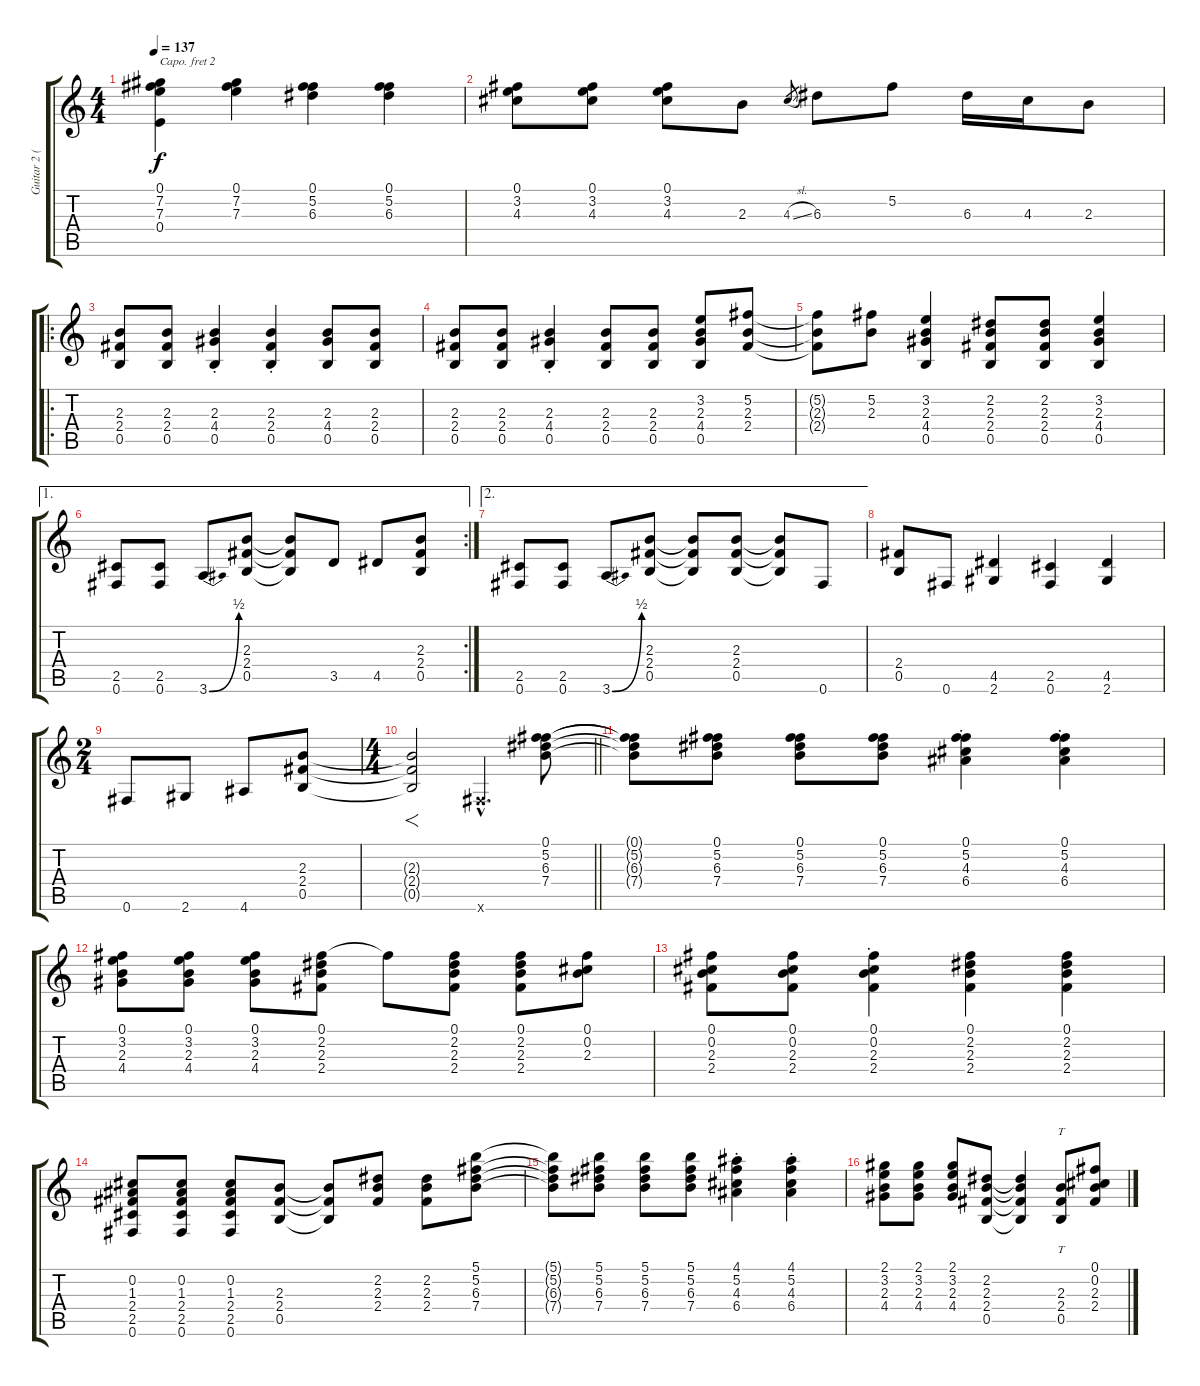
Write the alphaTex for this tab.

\track ("Guitar 2 (capo 2nd)" "Guitar 2 (") {instrument overdrivenguitar}
\staff {score tabs}
\capo 2
\tuning (E4 B3 G3 D3 A2 E2) {hide}
\ts (4 4)
\tempo 137
\clef g2
\ks c
(0.1 7.2 7.3 0.4).4{dy f} (0.1 7.2 7.3).4 (0.1 5.2 6.3).4 (0.1 5.2 6.3).4 |
(0.1 3.2 4.3).8 (0.1 3.2 4.3).8 (0.1 3.2 4.3).8 2.3.8 4.3{sl}.8{gr} 6.3.8 5.2.8 6.3.16 4.3.16 2.3.8 |
\ro
(2.3 2.4 0.5).8 (2.3 2.4 0.5).8 (2.3{st} 4.4{st} 0.5{st}).4 (2.3{st} 2.4{st} 0.5{st}).4 (2.3 4.4 0.5).8 (2.3 2.4 0.5).8 |
(2.3 2.4 0.5).8 (2.3 2.4 0.5).8 (2.3{st} 4.4{st} 0.5{st}).4 (2.3 2.4 0.5).8 (2.3 2.4 0.5).8 (3.2 2.3 4.4 0.5).8 (5.2 2.3 2.4).8 |
(5.2{t} 2.3{t} 2.4{t}).8 (5.2 2.3).8 (3.2 2.3 4.4 0.5).4 (2.2 2.3 2.4 0.5).8 (2.2 2.3 2.4 0.5).8 (3.2 2.3 4.4 0.5).4 |
\ae 1
\rc 2
(2.5 0.6).8 (2.5 0.6).8 3.6{be (bend 0 0 60 2)}.8 (2.3 2.4 0.5).8 (2.3{t} 2.4{t} 0.5{t}).8 3.5.8 4.5.8 (2.3 2.4 0.5).8 |
\ae 2
(2.5 0.6).8 (2.5 0.6).8 3.6{be (bend 0 0 60 2)}.8 (2.3 2.4 0.5).8 (2.3{t} 2.4{t} 0.5{t}).8 (2.3 2.4 0.5).8 (2.3{t} 2.4{t} 0.5{t}).8 0.6.8 |
(2.4 0.5).8 0.6.8 (4.5 2.6).4 (2.5 0.6).4 (4.5 2.6).4 |
\ts (2 4)
0.6.8 2.6.8 4.6.8 (2.3 2.4 0.5).8 |
\ts (4 4)
\barLineRight lightlight
(2.3{t} 2.4{t} 0.5{t}).2{f} 0.6{hac x}.4{d} (0.1 5.2 6.3 7.4).8 |
(0.1{t} 5.2{t} 6.3{t} 7.4{t}).8 (0.1 5.2 6.3 7.4).8 (0.1 5.2 6.3 7.4).8 (0.1 5.2 6.3 7.4).8 (0.1{st} 5.2{st} 4.3{st} 6.4{st}).4 (0.1{st} 5.2{st} 4.3{st} 6.4{st}).4 |
(0.1 3.2 2.3 4.4).8 (0.1 3.2 2.3 4.4).8 (0.1 3.2 2.3 4.4).8 (0.1 2.2 2.3 2.4).8 0.1{t}.8 (0.1 2.2 2.3 2.4).8 (0.1 2.2 2.3 2.4).8 (0.1 0.2 2.3).8 |
(0.1 0.2 2.3 2.4).8 (0.1 0.2 2.3 2.4).8 (0.1{st} 0.2{st} 2.3{st} 2.4{st}).4 (0.1 2.2 2.3 2.4).4 (0.1 2.2 2.3 2.4).4 |
(0.2 1.3 2.4 2.5 0.6).8 (0.2 1.3 2.4 2.5 0.6).8 (0.2 1.3 2.4 2.5 0.6).8 (2.3 2.4 0.5).8 (2.3{t} 2.4{t} 0.5{t}).8 (2.2 2.3 2.4).8 (2.2 2.3 2.4).8 (5.1 5.2 6.3 7.4).8 |
(5.1{t} 5.2{t} 6.3{t} 7.4{t}).8 (5.1 5.2 6.3 7.4).8 (5.1 5.2 6.3 7.4).8 (5.1 5.2 6.3 7.4).8 (4.1{st} 5.2{st} 4.3{st} 6.4{st}).4 (4.1{st} 5.2{st} 4.3{st} 6.4{st}).4 |
(2.1 3.2 2.3 4.4).8 (2.1 3.2 2.3 4.4).8 (2.1 3.2 2.3 4.4).8 (2.2 2.3 2.4 0.5).8 (2.2{t} 2.3{t} 2.4{t} 0.5{t}).4 (2.3 2.4 0.5).8{tt} (0.1 0.2 2.3 2.4).8
